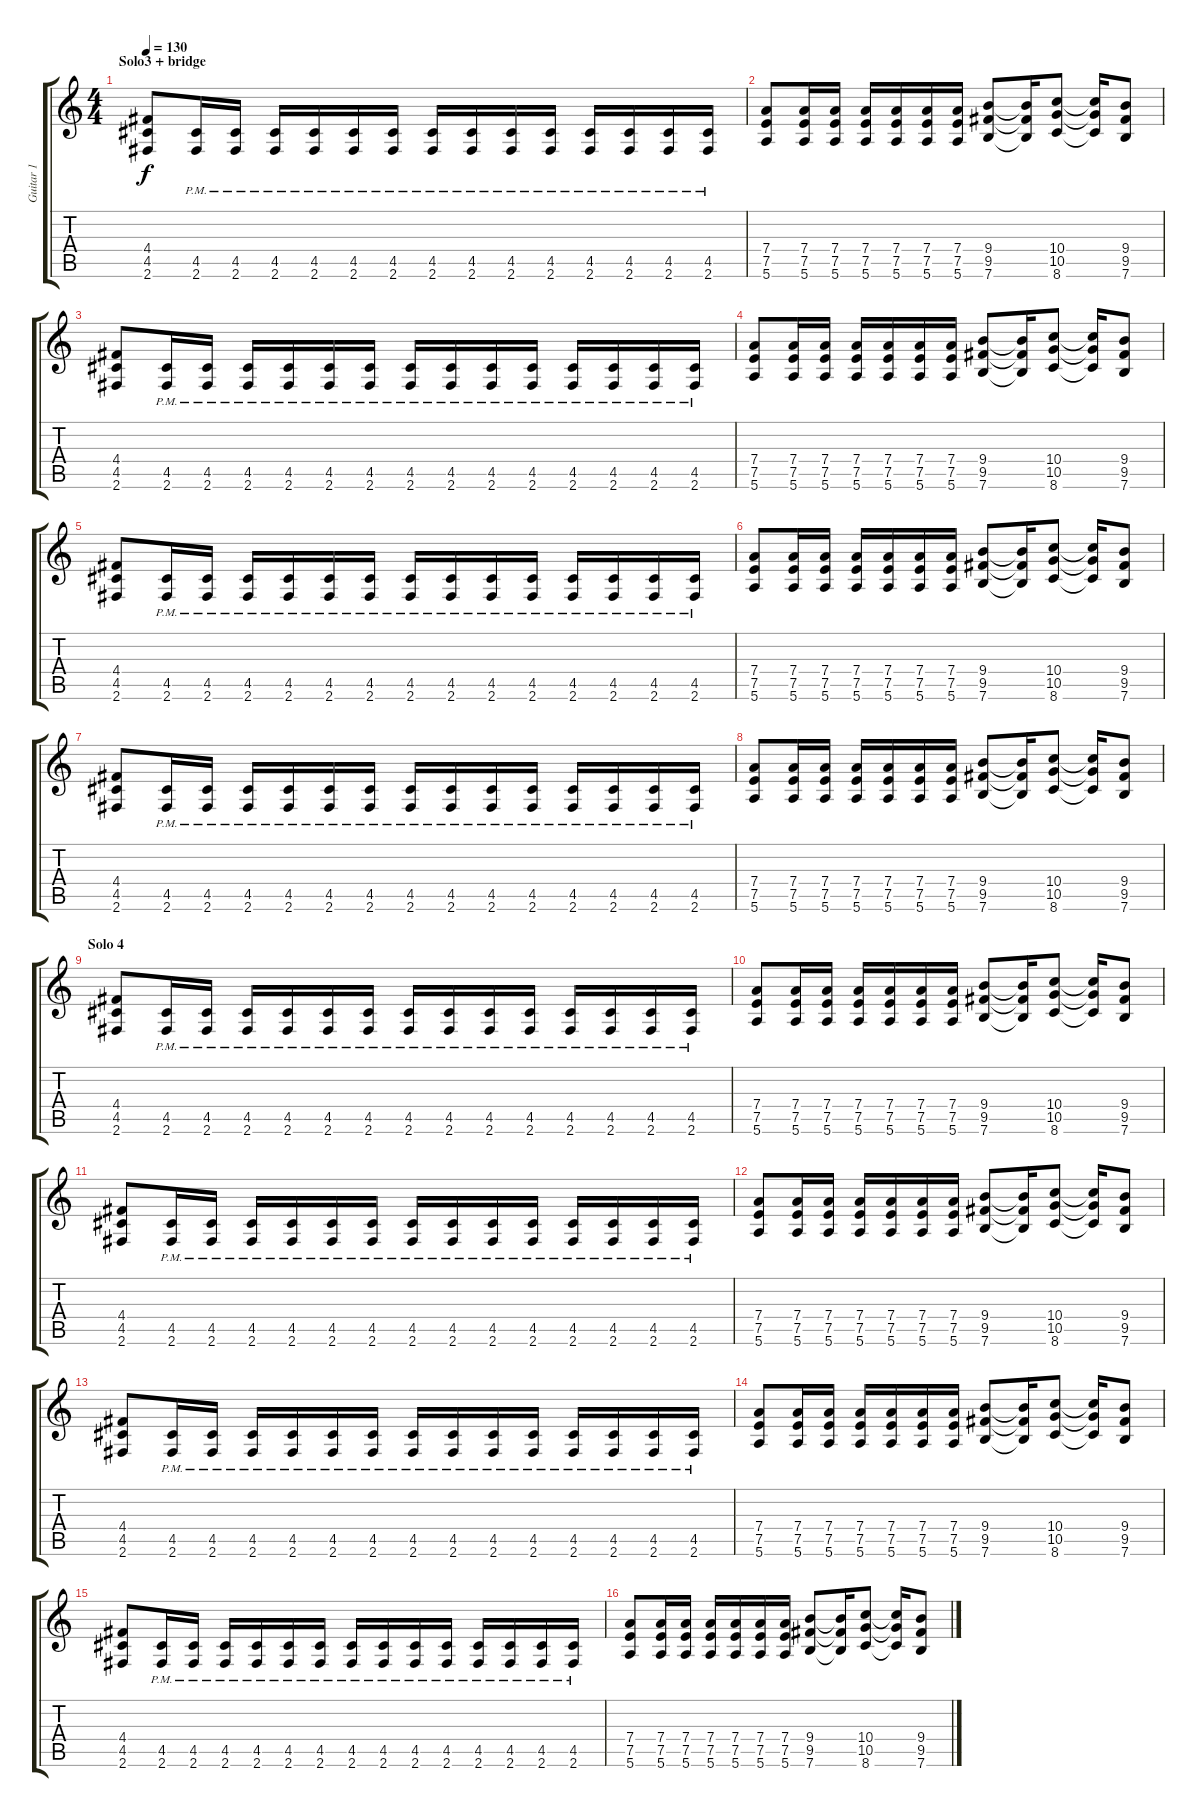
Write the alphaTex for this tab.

\track ("Guitar 1" "Guitar 1") {instrument distortionguitar}
\staff {score tabs}
\tuning (E4 B3 G3 D3 A2 E2) {hide}
\ts (4 4)
\section ("" "Solo3 + bridge")
\tempo 130
\clef g2
\ks c
(4.4 4.5 2.6).8{dy f} (4.5{pm} 2.6{pm}).16 (4.5{pm} 2.6{pm}).16 (4.5{pm} 2.6{pm}).16 (4.5{pm} 2.6{pm}).16 (4.5{pm} 2.6{pm}).16 (4.5{pm} 2.6{pm}).16 (4.5{pm} 2.6{pm}).16 (4.5{pm} 2.6{pm}).16 (4.5{pm} 2.6{pm}).16 (4.5{pm} 2.6{pm}).16 (4.5{pm} 2.6{pm}).16 (4.5{pm} 2.6{pm}).16 (4.5{pm} 2.6{pm}).16 (4.5{pm} 2.6{pm}).16 |
(7.4 7.5 5.6).8 (7.4 7.5 5.6).16 (7.4 7.5 5.6).16 (7.4 7.5 5.6).16 (7.4 7.5 5.6).16 (7.4 7.5 5.6).16 (7.4 7.5 5.6).16 (9.4 9.5 7.6).8 (9.4{t} 9.5{t} 7.6{t}).16 (10.4 10.5 8.6).8 (10.4{t} 10.5{t} 8.6{t}).16 (9.4 9.5 7.6).8 |
(4.4 4.5 2.6).8 (4.5{pm} 2.6{pm}).16 (4.5{pm} 2.6{pm}).16 (4.5{pm} 2.6{pm}).16 (4.5{pm} 2.6{pm}).16 (4.5{pm} 2.6{pm}).16 (4.5{pm} 2.6{pm}).16 (4.5{pm} 2.6{pm}).16 (4.5{pm} 2.6{pm}).16 (4.5{pm} 2.6{pm}).16 (4.5{pm} 2.6{pm}).16 (4.5{pm} 2.6{pm}).16 (4.5{pm} 2.6{pm}).16 (4.5{pm} 2.6{pm}).16 (4.5{pm} 2.6{pm}).16 |
(7.4 7.5 5.6).8 (7.4 7.5 5.6).16 (7.4 7.5 5.6).16 (7.4 7.5 5.6).16 (7.4 7.5 5.6).16 (7.4 7.5 5.6).16 (7.4 7.5 5.6).16 (9.4 9.5 7.6).8 (9.4{t} 9.5{t} 7.6{t}).16 (10.4 10.5 8.6).8 (10.4{t} 10.5{t} 8.6{t}).16 (9.4 9.5 7.6).8 |
(4.4 4.5 2.6).8 (4.5{pm} 2.6{pm}).16 (4.5{pm} 2.6{pm}).16 (4.5{pm} 2.6{pm}).16 (4.5{pm} 2.6{pm}).16 (4.5{pm} 2.6{pm}).16 (4.5{pm} 2.6{pm}).16 (4.5{pm} 2.6{pm}).16 (4.5{pm} 2.6{pm}).16 (4.5{pm} 2.6{pm}).16 (4.5{pm} 2.6{pm}).16 (4.5{pm} 2.6{pm}).16 (4.5{pm} 2.6{pm}).16 (4.5{pm} 2.6{pm}).16 (4.5{pm} 2.6{pm}).16 |
(7.4 7.5 5.6).8 (7.4 7.5 5.6).16 (7.4 7.5 5.6).16 (7.4 7.5 5.6).16 (7.4 7.5 5.6).16 (7.4 7.5 5.6).16 (7.4 7.5 5.6).16 (9.4 9.5 7.6).8 (9.4{t} 9.5{t} 7.6{t}).16 (10.4 10.5 8.6).8 (10.4{t} 10.5{t} 8.6{t}).16 (9.4 9.5 7.6).8 |
(4.4 4.5 2.6).8 (4.5{pm} 2.6{pm}).16 (4.5{pm} 2.6{pm}).16 (4.5{pm} 2.6{pm}).16 (4.5{pm} 2.6{pm}).16 (4.5{pm} 2.6{pm}).16 (4.5{pm} 2.6{pm}).16 (4.5{pm} 2.6{pm}).16 (4.5{pm} 2.6{pm}).16 (4.5{pm} 2.6{pm}).16 (4.5{pm} 2.6{pm}).16 (4.5{pm} 2.6{pm}).16 (4.5{pm} 2.6{pm}).16 (4.5{pm} 2.6{pm}).16 (4.5{pm} 2.6{pm}).16 |
(7.4 7.5 5.6).8 (7.4 7.5 5.6).16 (7.4 7.5 5.6).16 (7.4 7.5 5.6).16 (7.4 7.5 5.6).16 (7.4 7.5 5.6).16 (7.4 7.5 5.6).16 (9.4 9.5 7.6).8 (9.4{t} 9.5{t} 7.6{t}).16 (10.4 10.5 8.6).8 (10.4{t} 10.5{t} 8.6{t}).16 (9.4 9.5 7.6).8 |
\section ("" "Solo 4")
(4.4 4.5 2.6).8 (4.5{pm} 2.6{pm}).16 (4.5{pm} 2.6{pm}).16 (4.5{pm} 2.6{pm}).16 (4.5{pm} 2.6{pm}).16 (4.5{pm} 2.6{pm}).16 (4.5{pm} 2.6{pm}).16 (4.5{pm} 2.6{pm}).16 (4.5{pm} 2.6{pm}).16 (4.5{pm} 2.6{pm}).16 (4.5{pm} 2.6{pm}).16 (4.5{pm} 2.6{pm}).16 (4.5{pm} 2.6{pm}).16 (4.5{pm} 2.6{pm}).16 (4.5{pm} 2.6{pm}).16 |
(7.4 7.5 5.6).8 (7.4 7.5 5.6).16 (7.4 7.5 5.6).16 (7.4 7.5 5.6).16 (7.4 7.5 5.6).16 (7.4 7.5 5.6).16 (7.4 7.5 5.6).16 (9.4 9.5 7.6).8 (9.4{t} 9.5{t} 7.6{t}).16 (10.4 10.5 8.6).8 (10.4{t} 10.5{t} 8.6{t}).16 (9.4 9.5 7.6).8 |
(4.4 4.5 2.6).8 (4.5{pm} 2.6{pm}).16 (4.5{pm} 2.6{pm}).16 (4.5{pm} 2.6{pm}).16 (4.5{pm} 2.6{pm}).16 (4.5{pm} 2.6{pm}).16 (4.5{pm} 2.6{pm}).16 (4.5{pm} 2.6{pm}).16 (4.5{pm} 2.6{pm}).16 (4.5{pm} 2.6{pm}).16 (4.5{pm} 2.6{pm}).16 (4.5{pm} 2.6{pm}).16 (4.5{pm} 2.6{pm}).16 (4.5{pm} 2.6{pm}).16 (4.5{pm} 2.6{pm}).16 |
(7.4 7.5 5.6).8 (7.4 7.5 5.6).16 (7.4 7.5 5.6).16 (7.4 7.5 5.6).16 (7.4 7.5 5.6).16 (7.4 7.5 5.6).16 (7.4 7.5 5.6).16 (9.4 9.5 7.6).8 (9.4{t} 9.5{t} 7.6{t}).16 (10.4 10.5 8.6).8 (10.4{t} 10.5{t} 8.6{t}).16 (9.4 9.5 7.6).8 |
(4.4 4.5 2.6).8 (4.5{pm} 2.6{pm}).16 (4.5{pm} 2.6{pm}).16 (4.5{pm} 2.6{pm}).16 (4.5{pm} 2.6{pm}).16 (4.5{pm} 2.6{pm}).16 (4.5{pm} 2.6{pm}).16 (4.5{pm} 2.6{pm}).16 (4.5{pm} 2.6{pm}).16 (4.5{pm} 2.6{pm}).16 (4.5{pm} 2.6{pm}).16 (4.5{pm} 2.6{pm}).16 (4.5{pm} 2.6{pm}).16 (4.5{pm} 2.6{pm}).16 (4.5{pm} 2.6{pm}).16 |
(7.4 7.5 5.6).8 (7.4 7.5 5.6).16 (7.4 7.5 5.6).16 (7.4 7.5 5.6).16 (7.4 7.5 5.6).16 (7.4 7.5 5.6).16 (7.4 7.5 5.6).16 (9.4 9.5 7.6).8 (9.4{t} 9.5{t} 7.6{t}).16 (10.4 10.5 8.6).8 (10.4{t} 10.5{t} 8.6{t}).16 (9.4 9.5 7.6).8 |
(4.4 4.5 2.6).8 (4.5{pm} 2.6{pm}).16 (4.5{pm} 2.6{pm}).16 (4.5{pm} 2.6{pm}).16 (4.5{pm} 2.6{pm}).16 (4.5{pm} 2.6{pm}).16 (4.5{pm} 2.6{pm}).16 (4.5{pm} 2.6{pm}).16 (4.5{pm} 2.6{pm}).16 (4.5{pm} 2.6{pm}).16 (4.5{pm} 2.6{pm}).16 (4.5{pm} 2.6{pm}).16 (4.5{pm} 2.6{pm}).16 (4.5{pm} 2.6{pm}).16 (4.5{pm} 2.6{pm}).16 |
(7.4 7.5 5.6).8 (7.4 7.5 5.6).16 (7.4 7.5 5.6).16 (7.4 7.5 5.6).16 (7.4 7.5 5.6).16 (7.4 7.5 5.6).16 (7.4 7.5 5.6).16 (9.4 9.5 7.6).8 (9.4{t} 9.5{t} 7.6{t}).16 (10.4 10.5 8.6).8 (10.4{t} 10.5{t} 8.6{t}).16 (9.4 9.5 7.6).8
